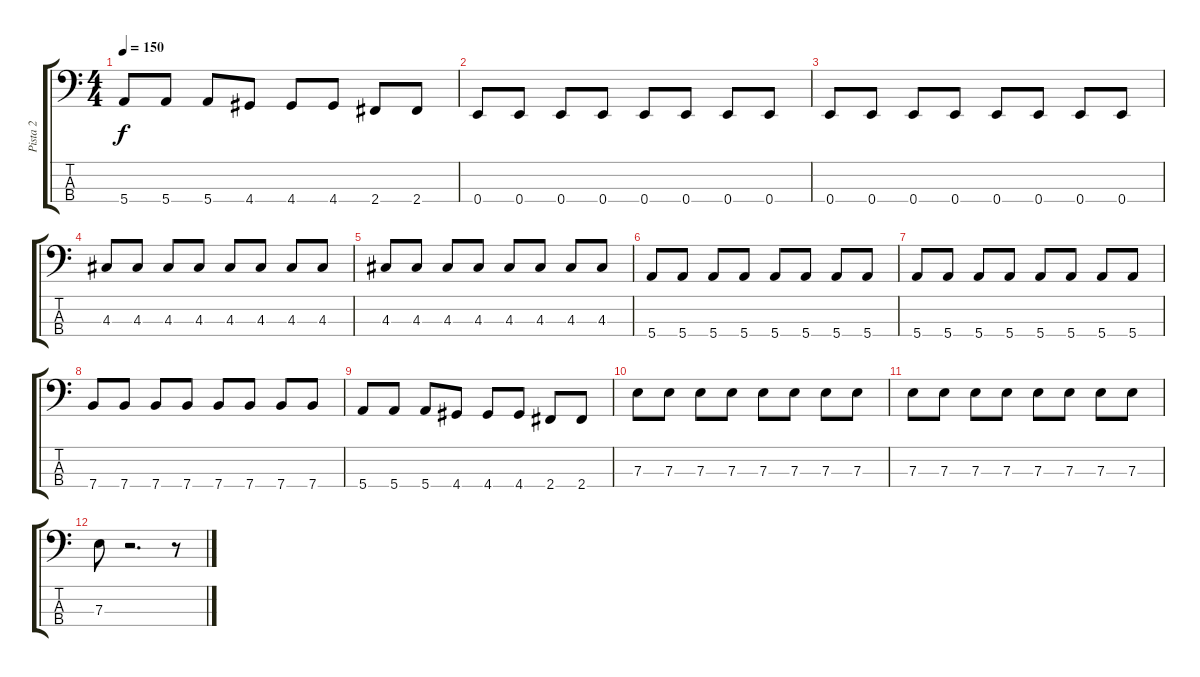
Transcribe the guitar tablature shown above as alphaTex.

\track ("Pista 2" "Pista 2") {instrument electricbasspick}
\staff {score tabs}
\tuning (G2 D2 A1 E1) {hide}
\ts (4 4)
\tempo 150
\clef f4
\ks c
5.4.8{dy f} 5.4.8 5.4.8 4.4.8 4.4.8 4.4.8 2.4.8 2.4.8 |
0.4.8 0.4.8 0.4.8 0.4.8 0.4.8 0.4.8 0.4.8 0.4.8 |
0.4.8 0.4.8 0.4.8 0.4.8 0.4.8 0.4.8 0.4.8 0.4.8 |
4.3.8 4.3.8 4.3.8 4.3.8 4.3.8 4.3.8 4.3.8 4.3.8 |
4.3.8 4.3.8 4.3.8 4.3.8 4.3.8 4.3.8 4.3.8 4.3.8 |
5.4.8 5.4.8 5.4.8 5.4.8 5.4.8 5.4.8 5.4.8 5.4.8 |
5.4.8 5.4.8 5.4.8 5.4.8 5.4.8 5.4.8 5.4.8 5.4.8 |
7.4.8 7.4.8 7.4.8 7.4.8 7.4.8 7.4.8 7.4.8 7.4.8 |
5.4.8 5.4.8 5.4.8 4.4.8 4.4.8 4.4.8 2.4.8 2.4.8 |
7.3.8 7.3.8 7.3.8 7.3.8 7.3.8 7.3.8 7.3.8 7.3.8 |
7.3.8 7.3.8 7.3.8 7.3.8 7.3.8 7.3.8 7.3.8 7.3.8 |
7.3.8 r.2{d} r.8
